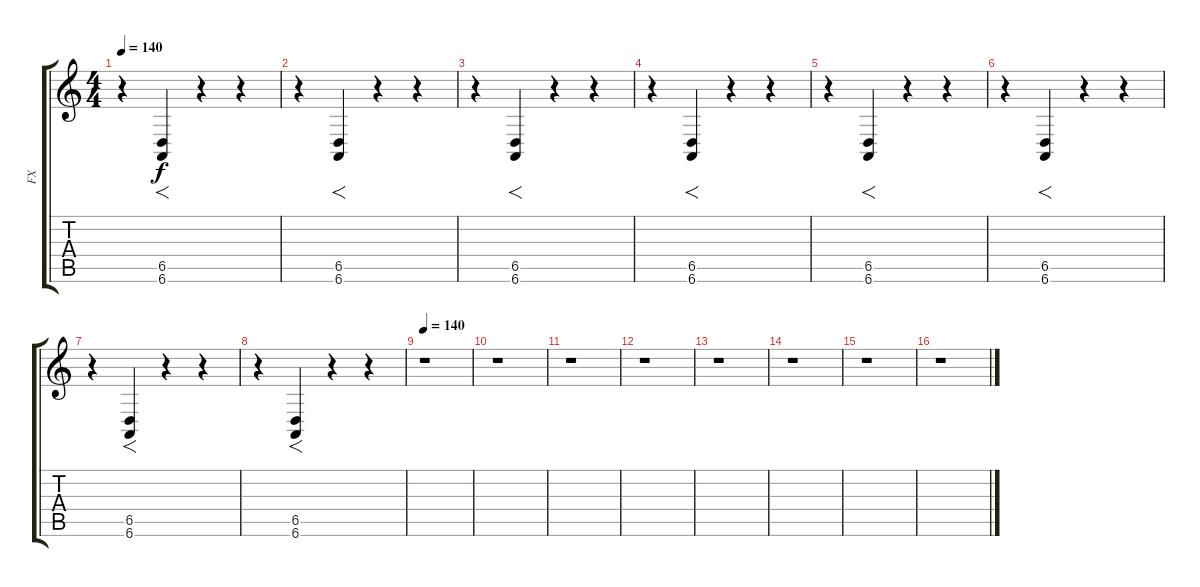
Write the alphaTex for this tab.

\track ("FX" "FX") {instrument fx7echoes}
\staff {score tabs}
\tuning (Eb4 Bb3 Gb3 Db3 Ab2 Eb2) {hide}
\ts (4 4)
\tempo 140
\tempo 135
\tempo 140
\clef g2
\ks c
r.4{dy f instrument fx7echoes} (6.5 6.6).4{f} r.4 r.4 |
r.4 (6.5 6.6).4{f} r.4 r.4 |
r.4 (6.5 6.6).4{f} r.4 r.4 |
r.4 (6.5 6.6).4{f} r.4 r.4 |
r.4 (6.5 6.6).4{f} r.4 r.4 |
r.4 (6.5 6.6).4{f} r.4 r.4 |
r.4 (6.5 6.6).4{f} r.4 r.4 |
r.4 (6.5 6.6).4{f} r.4 r.4 |
\tempo 140
r.1 |
r.1 |
r.1 |
r.1 |
r.1 |
r.1 |
r.1 |
r.1
